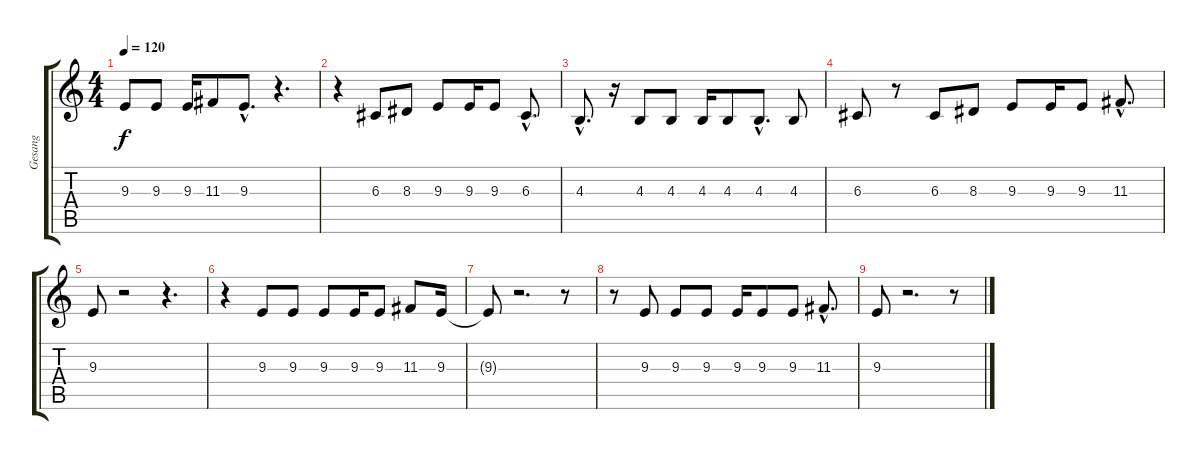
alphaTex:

\track ("Gesang" "Gesang") {instrument oboe}
\staff {score tabs}
\tuning (E4 B3 G3 D3 A2 E2) {hide}
\ts (4 4)
\tempo 120
\clef g2
\ks c
9.3.8{dy f} 9.3.8 9.3.16 11.3.8 9.3{hac}.8{d} r.4{d} |
r.4 6.3.8 8.3.8 9.3.8 9.3.16 9.3.8 6.3{hac}.8{d} |
4.3{hac}.8{d} r.16 4.3.8 4.3.8 4.3.16 4.3.8 4.3{hac}.8{d} 4.3.8 |
6.3.8 r.8 6.3.8 8.3.8 9.3.8 9.3.16 9.3.8 11.3{hac}.8{d} |
9.3.8 r.2 r.4{d} |
r.4 9.3.8 9.3.8 9.3.8 9.3.16 9.3.8 11.3.8 9.3.16 |
9.3{t}.8 r.2{d} r.8 |
r.8 9.3.8 9.3.8 9.3.8 9.3.16 9.3.8 9.3.8 11.3{hac}.8{d} |
9.3.8 r.2{d} r.8
